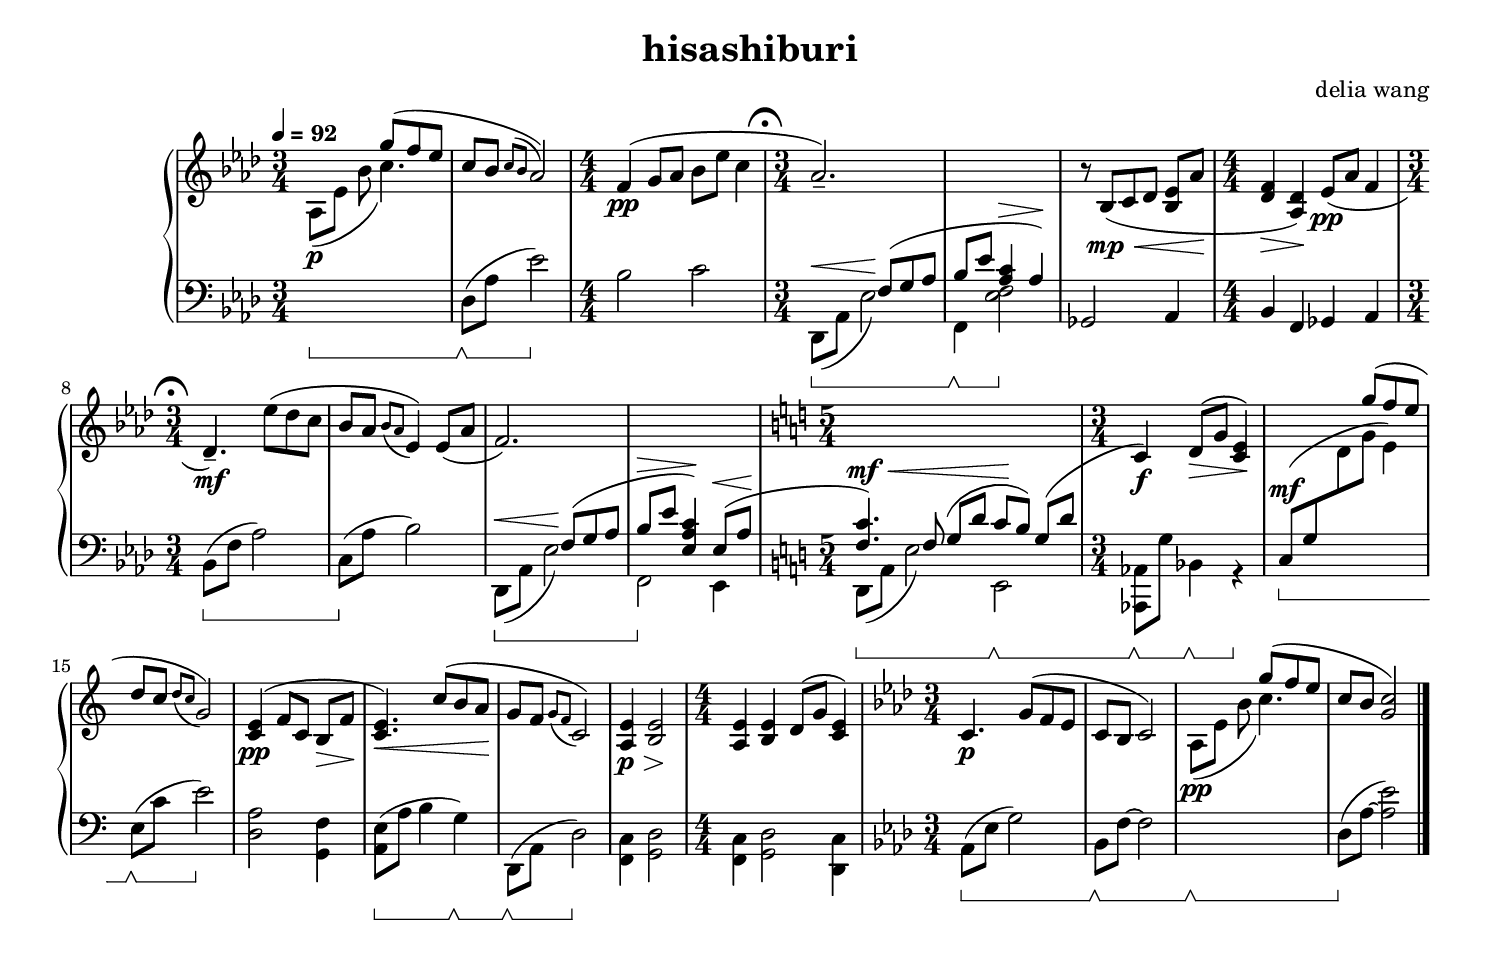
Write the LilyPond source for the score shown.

\header{
  title = "hisashiburi"

composer = "delia wang"
}

\paper {

}
global = {
#(set! paper-alist (cons '("spuare" . (cons (* 10 in) (* 10 in))) paper-alist))
#(set-default-paper-size "spuare")
}

\new GrandStaff <<
\new Staff = "up" {
\set Staff.pedalSustainStyle = #'bracket
\relative c'
{
\clef treble
\time 3/4
\tempo \markup {
    \concat {
      \smaller \general-align #Y #DOWN \note #"4" #1
      " = 92"
    }
  }
\key aes \major
<<
{ \voiceOne s4. g''8 (f8 ees8 c8 bes8 \acciaccatura {c8 bes8} aes2) }
\new Voice
{ \voiceTwo aes,8 \p ([ees'8] bes'8 c4.)}
>> \oneVoice
\numericTimeSignature \time 4/4
f,4 \pp (g8 aes8 bes8 ees8 c4 \bar "|" \mark\markup{\musicglyph #"scripts.ufermata"}
\time 3/4
aes2.--)
s2.
r8 bes,8 \mp \< ([c8 des8] <bes ees>8 [aes'8] \!
\numericTimeSignature \time 4/4
<f des>4 \> <des aes>4 \!) ees8 \pp (aes8 f4 \bar "|" \mark\markup{\musicglyph #"scripts.ufermata"}
\time 3/4
des4.-- \mf) ees'8 (des8 c8 
bes8 aes8 \acciaccatura {bes8 aes8} ees4) ees8 (aes8
f2.)
s2.
\key c \major \time 5/4
s2. s2
\time 3/4 \slurUp
s4 d8 \> (g8 <c, e>4 \!)
s4. \stemUp g''8 (f8 e8 
d8 c8 \acciaccatura {d8 c8} g2)
<c, e>4 \pp (f8 [c8] b8 \> [f'8] \!
<c e>4. \<) c'8 (b8 a8 \!
g8 f8 \acciaccatura {g8 f8} c2)
<a e'>4 \p \> <b e>2 \!
\numericTimeSignature \time 4/4
<a e'>4 <b e>4 d8 (g8 <c, e>4)
\time 3/4 \key aes \major
c4. \p g'8 (f8 ees8
c8 bes8 c2)
<<
{ \voiceOne s4. g''8 (f8 ees8 c8 bes8 <c g>2) }
\new Voice
{ \voiceTwo aes,8 \pp ([ees'8] bes'8 c4.)}
>> \oneVoice
\bar "|."
}
}


\new Staff = "down" {
\set Staff.pedalSustainStyle = #'bracket
\relative c'
{
\dynamicUp
\clef bass
\time 3/4
\key aes \major
s2. \sustainOn
des,8 \sustainOff\sustainOn (aes'8 ees'2 \sustainOff)
\numericTimeSignature \time 4/4
bes2 c2
\time 3/4
<<
{ \voiceOne s4. f,8 (g8 aes8 
bes8 ees8 <aes, c>4 \> aes \!) }
\new Voice
{ \dynamicUp \voiceTwo des,,8 \sustainOn \< (aes'8 ees'2) \! f,4 \sustainOff\sustainOn <ees' f>2 \sustainOff}
>> \oneVoice
ges,2 aes4
\numericTimeSignature \time 4/4
bes4 f4 ges4 aes4
\time 3/4
bes8 \sustainOn (f'8 aes2)
c,8 \sustainOff (aes'8 bes2)
<<
{ \voiceOne s4. f8 (g8 aes8 
bes8 \> ees8 <ees, aes c>4 \!) ees8 \< (aes8 
\key c \major \dynamicDown
\time 5/4 <f c'>4.) \! f8 (g8 d'8 c8 b8) g8 (d'8 \change Staff = "up" c4 \f)}
\new Voice
{ \voiceTwo \dynamicUp
des,,8 \sustainOn \< (aes'8 ees'2) \!
f,2 \sustainOff ees4
\key c \major \time 5/4
d8 \sustainOn \mf \< (a'8 e'2) e,2 \sustainOff\sustainOn \!
<aes, aes'>8 \sustainOff\sustainOn g''8 bes,4 \sustainOff\sustainOn r4 \sustainOff }
>> \oneVoice
\change Staff = "down" \dynamicUp
c8 \sustainOn \mf (g'8 \change Staff = "up" d'8 g8 \stemDown e4)
\change Staff = "down" e,8 \sustainOff\sustainOn (c'8 e2 \sustainOff)
<d, a'>2 <g, f'>4
<a e'>8 \sustainOn (a'8 b4 g4 \sustainOff\sustainOn)
d,8 \sustainOff\sustainOn (a'8 d2 \sustainOff)
<f, c'>4 <g d'>2
\numericTimeSignature \time 4/4 <f c'>4 <g d'>2 <d c'>4
\time 3/4 \key aes \major
aes'8 \sustainOn (ees'8 g2)
bes,8 \sustainOff\sustainOn f'8~ f2
s2. \sustainOff\sustainOn 
des8 \sustainOff (aes'8~ <aes ees'>2)
\bar "|."
}
}
>>


\version "2.18.2"